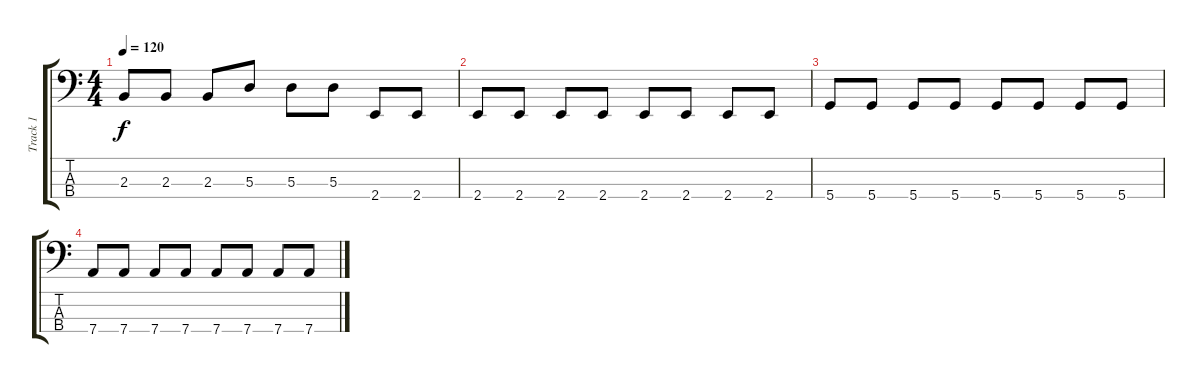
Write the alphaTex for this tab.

\track ("Track 1" "Track 1") {instrument electricbassfinger}
\staff {score tabs}
\tuning (G2 D2 A1 D1) {hide}
\ts (4 4)
\tempo 120
\clef f4
\ks c
2.3.8{dy f} 2.3.8 2.3.8 5.3.8 5.3.8 5.3.8 2.4.8 2.4.8 |
2.4.8 2.4.8 2.4.8 2.4.8 2.4.8 2.4.8 2.4.8 2.4.8 |
5.4.8 5.4.8 5.4.8 5.4.8 5.4.8 5.4.8 5.4.8 5.4.8 |
7.4.8 7.4.8 7.4.8 7.4.8 7.4.8 7.4.8 7.4.8 7.4.8
